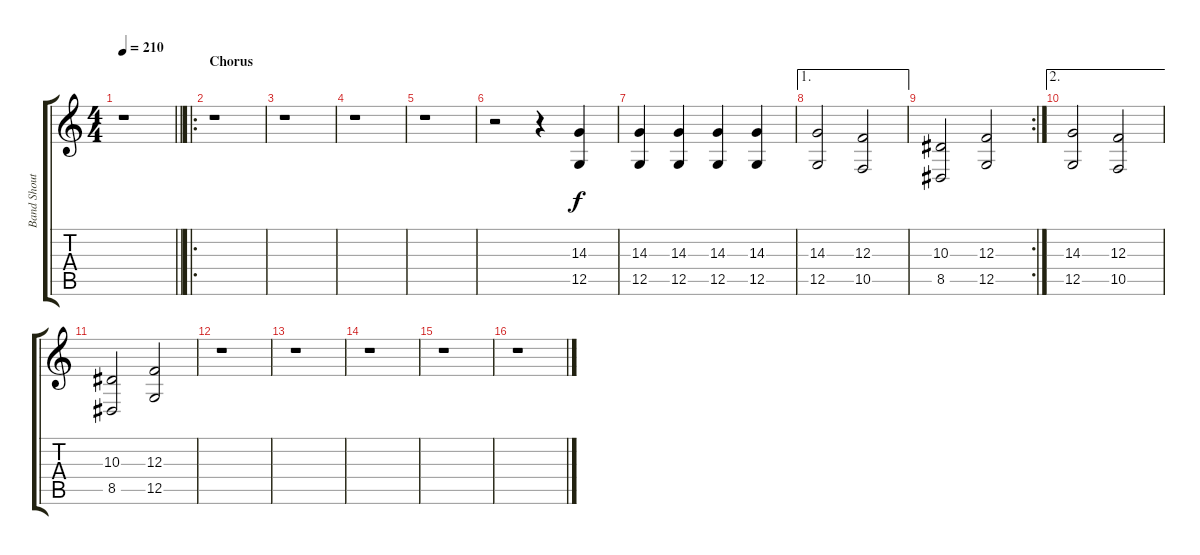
\track ("Band Shouts" "Band Shout") {instrument choiraahs}
\staff {score tabs}
\tuning (D4 A3 F3 C3 G2 C2) {hide}
\ts (4 4)
\tempo 210
\clef g2
\barLineRight lightlight
\ks c
r.1{dy f} |
\ro
\section ("" "Chorus")
r.1 |
r.1 |
r.1 |
r.1 |
r.2 r.4 (14.3 12.5).4 |
(14.3 12.5).4 (14.3 12.5).4 (14.3 12.5).4 (14.3 12.5).4 |
\ae 1
(14.3 12.5).2 (12.3 10.5).2 |
\rc 2
(10.3 8.5).2 (12.3 12.5).2 |
\ae 2
(14.3 12.5).2 (12.3 10.5).2 |
(10.3 8.5).2 (12.3 12.5).2 |
r.1 |
r.1 |
r.1 |
r.1 |
r.1
